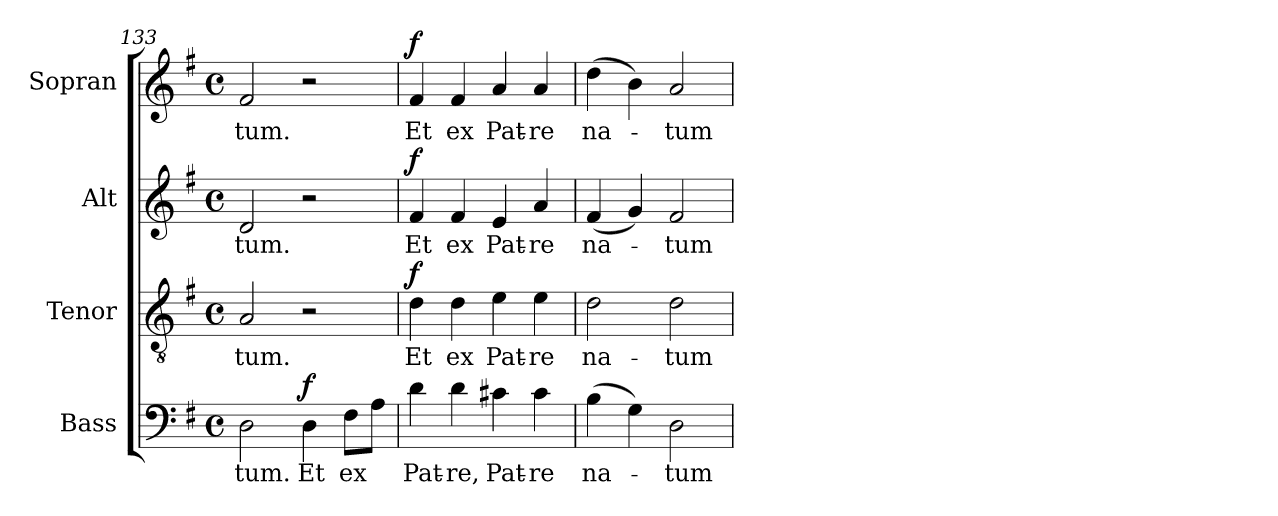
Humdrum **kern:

**kern	**text	**dynam	**kern	**text	**dynam	**kern	**text	**dynam	**kern	**text	**dynam
*part4	*part4	*part4	*part3	*part3	*part3	*part2	*part2	*part2	*part1	*part1	*part1
*staff4	*staff4	*staff4	*staff3	*staff3	*staff3	*staff2	*staff2	*staff2	*staff1	*staff1	*staff1
*I"Bass	*	*	*I"Tenor	*	*	*I"Alt	*	*	*I"Sopran	*	*
*I'B.	*	*	*I'T.	*	*	*I'A.	*	*	*I'S.	*	*
*clefF4	*	*	*clefGv2	*	*	*clefG2	*	*	*clefG2	*	*
*k[f#]	*	*	*k[f#]	*	*	*k[f#]	*	*	*k[f#]	*	*
*G:	*	*	*G:	*	*	*G:	*	*	*G:	*	*
*M4/4	*	*	*M4/4	*	*	*M4/4	*	*	*M4/4	*	*
*met(c)	*	*	*met(c)	*	*	*met(c)	*	*	*met(c)	*	*
=133	=133	=133	=133	=133	=133	=133	=133	=133	=133	=133	=133
!	!LO:LY:b	!	!	!LO:LY:b	!	!	!LO:LY:b	!	!	!LO:LY:b	!
2D\	-tum.	.	2A/	-tum.	.	2d/	-tum.	.	2f#/	-tum.	.
!	!LO:LY:b	!LO:DY:a	!	!	!	!	!	!	!	!	!
4D\	Et	f	2r	.	.	2r	.	.	2r	.	.
!	!LO:LY:b	!	!	!	!	!	!	!	!	!	!
8F#\L	ex	.	.	.	.	.	.	.	.	.	.
8A\J	.	.	.	.	.	.	.	.	.	.	.
!!LO:LB:g=z
=134	=134	=134	=134	=134	=134	=134	=134	=134	=134	=134	=134
!	!LO:LY:b	!	!	!LO:LY:b	!LO:DY:a	!	!LO:LY:b	!LO:DY:a	!	!LO:LY:b	!LO:DY:a
4d\	Pat-	.	4d\	Et	f	4f#/	Et	f	4f#/	Et	f
!	!LO:LY:b	!	!	!LO:LY:b	!	!	!LO:LY:b	!	!	!LO:LY:b	!
4d\	-re,	.	4d\	ex	.	4f#/	ex	.	4f#/	ex	.
!	!LO:LY:b	!	!	!LO:LY:b	!	!	!LO:LY:b	!	!	!LO:LY:b	!
4c#X\	Pat-	.	4e\	Pat-	.	4e/	Pat-	.	4a/	Pat-	.
!	!LO:LY:b	!	!	!LO:LY:b	!	!	!LO:LY:b	!	!	!LO:LY:b	!
4c#\	-re	.	4e\	-re	.	4a/	-re	.	4a/	-re	.
=135	=135	=135	=135	=135	=135	=135	=135	=135	=135	=135	=135
!	!LO:LY:b	!	!	!LO:LY:b	!	!	!LO:LY:b	!	!	!LO:LY:b	!
(>4B\	na-	.	2d\	na-	.	(<4f#/	na-	.	(>4dd\	na-	.
4G\)	.	.	.	.	.	4g/)	.	.	4b\)	.	.
!	!LO:LY:b	!	!	!LO:LY:b	!	!	!LO:LY:b	!	!	!LO:LY:b	!
2D\	-tum	.	2d\	-tum	.	2f#/	-tum	.	2a/	-tum	.
=	=	=	=	=	=	=	=	=	=	=	=
*-	*-	*-	*-	*-	*-	*-	*-	*-	*-	*-	*-
